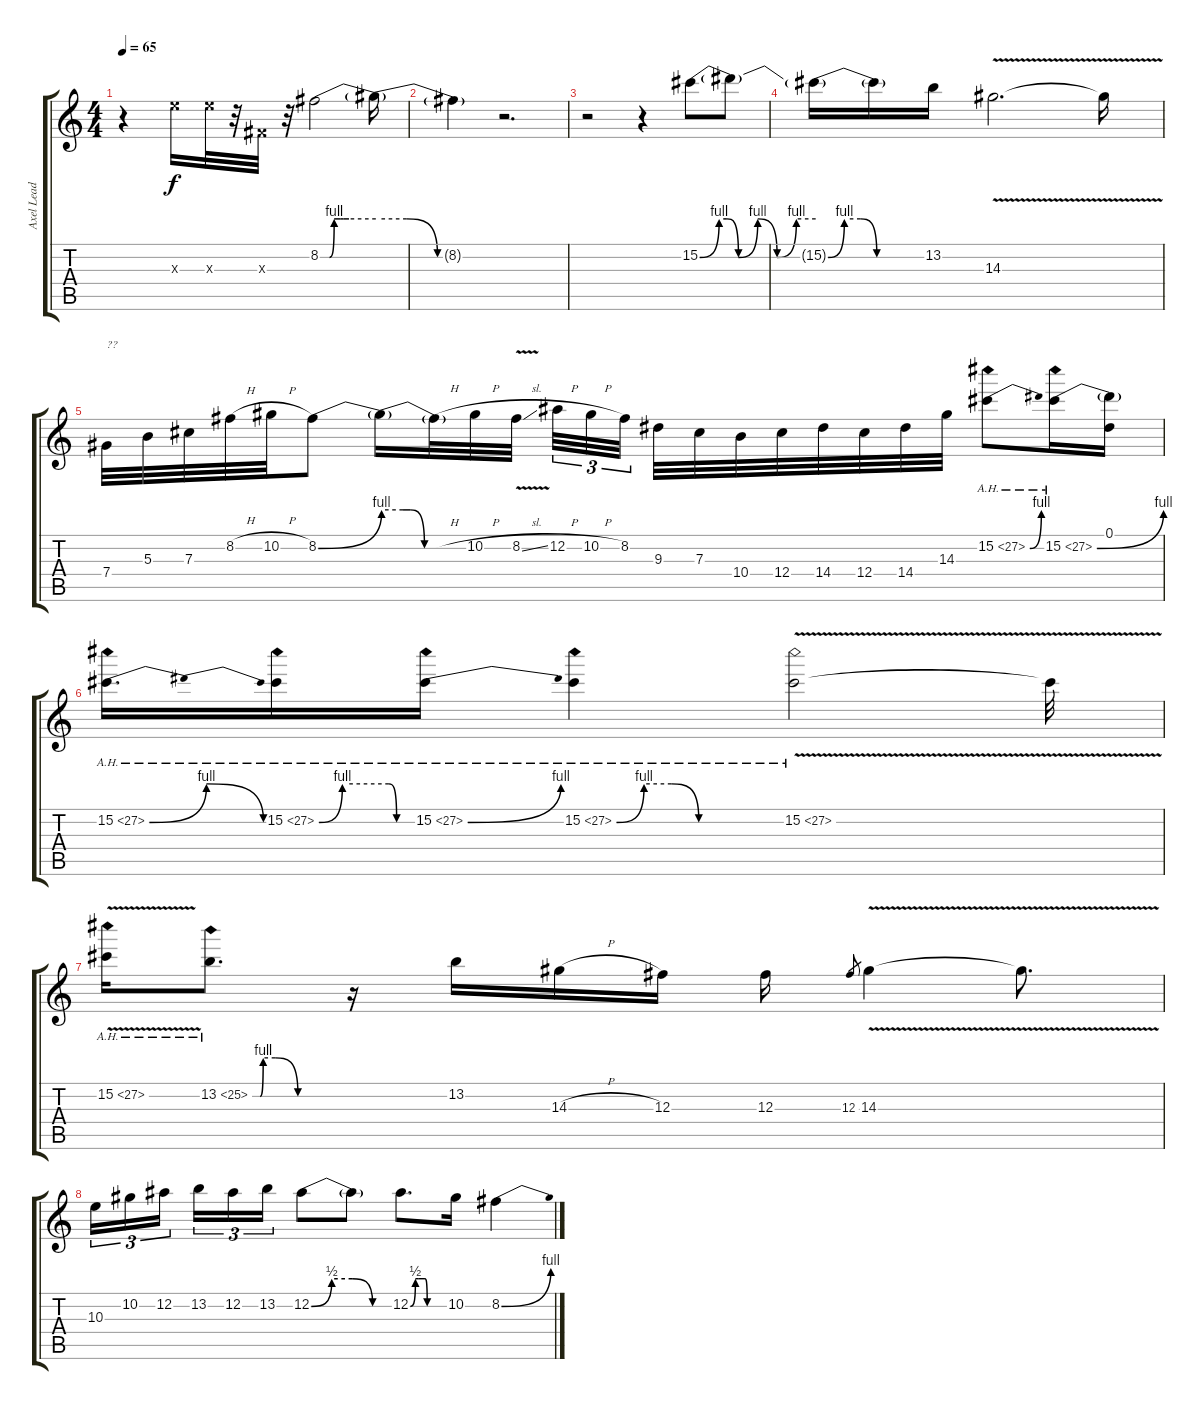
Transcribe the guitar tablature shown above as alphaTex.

\track ("Axel Lead" "Axel Lead") {instrument overdrivenguitar}
\staff {score tabs}
\tuning (Eb4 Bb3 Gb3 Db3 Ab2 Eb2) {hide}
\ts (4 4)
\tempo 65
\clef g2
\ks c
r.4{dy f} 10.3{x}.16 10.3{x}.32 r.32 0.3{x}.32 r.32 8.2{be (custom 0 0 10 0 15 4 22 4 25 4 31 4 60 4)}.2 8.2{be (custom 0 4 15 4 30 0 60 0) t}.16 |
8.2{t}.4 r.2{d} |
r.2 r.4 15.2{be (custom 0 0 10 4 14 4 20 0 30 4 40 0 50 4 60 4)}.8 15.2{t}.8 |
15.2{be (custom 0 0 10 4 20 4 30 0 60 0) t}.16 15.2{t}.16 13.2.16 14.3{v}.2{d} 14.3{t}.16 |
7.4.32{txt "??"} 5.3.32 7.3.32 8.2{h}.32 10.2{h}.32 8.2{be (bend 0 0 60 4)}.8 8.2{be (custom 0 4 15 4 20 4 30 0 60 0) t}.16 8.2{h t}.32 10.2{h}.32 8.2{v sl}.32{beam splitsecondary} 12.2{h}.32{tu (3 2)} 10.2{h}.32{tu (3 2)} 8.2.32{tu (3 2)} 9.3.32 7.3.32 10.4.32 12.4.32 14.4.32 12.4.32 14.4.32 14.3.32 15.2{be (bend 0 0 60 4) ah 12}.8 15.2{be (bend 0 0 60 4) ah 12}.16 (0.1 15.2{t}).16 |
15.2{be (bendrelease 0 0 30 4 45 4 60 0) ah 12}.16{d} 15.2{be (custom 0 0 15 4 45 4 50 0 60 0) ah 12}.16 15.2{be (bend 0 0 60 4) ah 12}.16 15.2{be (custom 0 0 10 4 20 4 30 0 60 0) ah 12}.4 15.2{ah 12 v}.2 15.2{t}.32 |
15.2{ah 12 v}.16 13.2{be (custom 0 0 5 0 7 4 15 4 30 0 36 0 40 0 60 0) ah 12}.8{d} r.16 13.2.16 14.3{h}.16 12.3.16 12.3.16 12.3.8{gr} 14.3{v}.4 14.3{t}.8{d} |
10.3.16{tu (3 2)} 10.2.16{tu (3 2)} 12.2.16{tu (3 2) beam splitsecondary} 13.2.16{tu (3 2)} 12.2.16{tu (3 2)} 13.2.16{tu (3 2)} 12.2{be (custom 0 0 15 2 30 2 45 0 60 0)}.8 12.2{t}.8 12.2{be (custom 0 0 9 2 15 2 26 2 30 0 45 0 60 0)}.8{d} 10.2.16 8.2{be (bend 0 0 60 4)}.4
